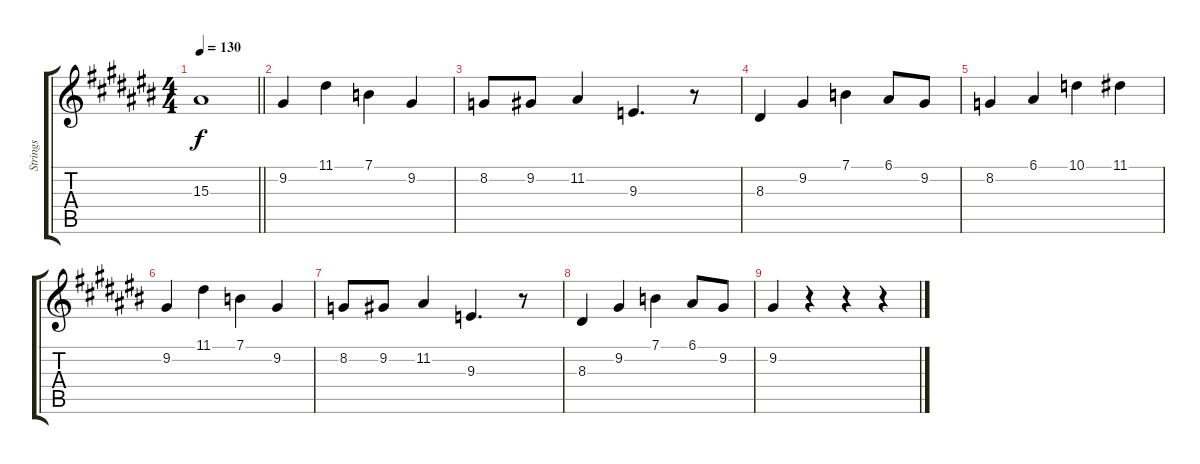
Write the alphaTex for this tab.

\track ("Strings" "Strings") {instrument stringensemble1}
\staff {score tabs}
\tuning (E4 B3 G3 D3 A2 E2) {hide}
\ts (4 4)
\tempo 130
\clef g2
\barLineRight lightlight
\ks a#minor
15.3{t}.1{dy f} |
\section ("" "")
9.2.4 11.1.4 7.1.4 9.2.4 |
8.2.8 9.2.8 11.2.4 9.3.4{d} r.8 |
8.3.4 9.2.4 7.1.4 6.1.8 9.2.8 |
8.2.4 6.1.4 10.1.4 11.1.4 |
9.2.4 11.1.4 7.1.4 9.2.4 |
8.2.8 9.2.8 11.2.4 9.3.4{d} r.8 |
8.3.4 9.2.4 7.1.4 6.1.8 9.2.8 |
9.2.4 r.4 r.4 r.4
